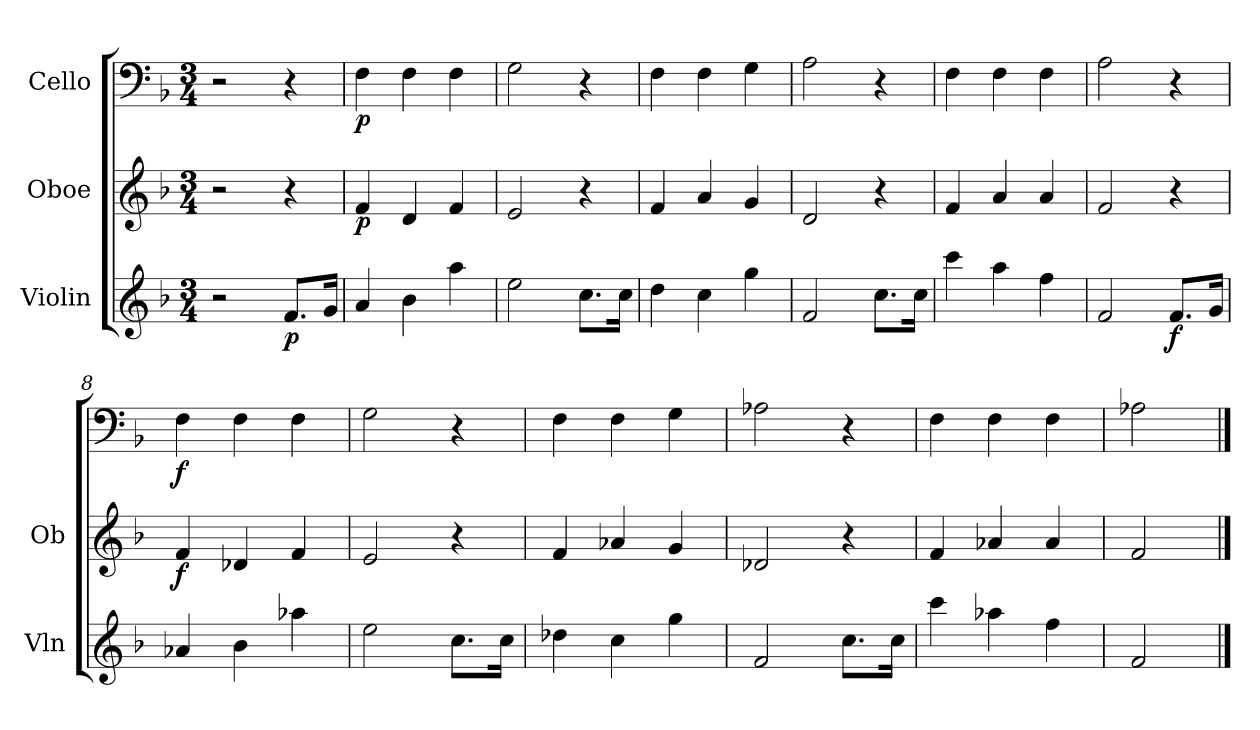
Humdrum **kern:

**kern	**dynam	**kern	**dynam	**kern	**dynam
*part3	*part3	*part2	*part2	*part1	*part1
*staff3	*staff3	*staff2	*staff2	*staff1	*staff1
*I"Violin	*	*I"Oboe	*	*I"Cello	*
*I'Vln	*	*I'Ob	*	*	*
*clefG2	*	*clefG2	*	*clefF4	*
*k[b-]	*	*k[b-]	*	*k[b-]	*
*F:	*	*F:	*	*F:	*
*M3/4	*	*M3/4	*	*M3/4	*
*MM120	*	*MM120	*	*MM120	*
=1	=1	=1	=1	=1	=1
2r	.	2r	.	2r	.
8.f/L	p	4r	.	4r	.
16g/Jk	.	.	.	.	.
=2	=2	=2	=2	=2	=2
4a	.	4f	p	4F	p
4b-	.	4d	.	4F	.
4aa	.	4f	.	4F	.
=3	=3	=3	=3	=3	=3
2ee	.	2e	.	2G	.
8.cc\L	.	4r	.	4r	.
16cc\Jk	.	.	.	.	.
=4	=4	=4	=4	=4	=4
4dd	.	4f	.	4F	.
4cc	.	4a	.	4F	.
4gg	.	4g	.	4G	.
=5	=5	=5	=5	=5	=5
2f	.	2d	.	2A	.
8.cc\L	.	4r	.	4r	.
16cc\Jk	.	.	.	.	.
=6	=6	=6	=6	=6	=6
4ccc	.	4f	.	4F	.
4aa	.	4a	.	4F	.
4ff	.	4a	.	4F	.
=7	=7	=7	=7	=7	=7
2f	.	2f	.	2A	.
8.f/L	f	4r	.	4r	.
16g/Jk	.	.	.	.	.
=8	=8	=8	=8	=8	=8
4a-X	.	4f	f	4F	f
4b-	.	4d-X	.	4F	.
4aa-X	.	4f	.	4F	.
=9	=9	=9	=9	=9	=9
2ee	.	2e	.	2G	.
8.cc\L	.	4r	.	4r	.
16cc\Jk	.	.	.	.	.
=10	=10	=10	=10	=10	=10
4dd-X	.	4f	.	4F	.
4cc	.	4a-X	.	4F	.
4gg	.	4g	.	4G	.
=11	=11	=11	=11	=11	=11
2f	.	2d-X	.	2A-X	.
8.cc\L	.	4r	.	4r	.
16cc\Jk	.	.	.	.	.
=12	=12	=12	=12	=12	=12
4ccc	.	4f	.	4F	.
4aa-X	.	4a-X	.	4F	.
4ff	.	4a-	.	4F	.
=13	=13	=13	=13	=13	=13
2f	.	2f	.	2A-X	.
==	==	==	==	==	==
*-	*-	*-	*-	*-	*-
